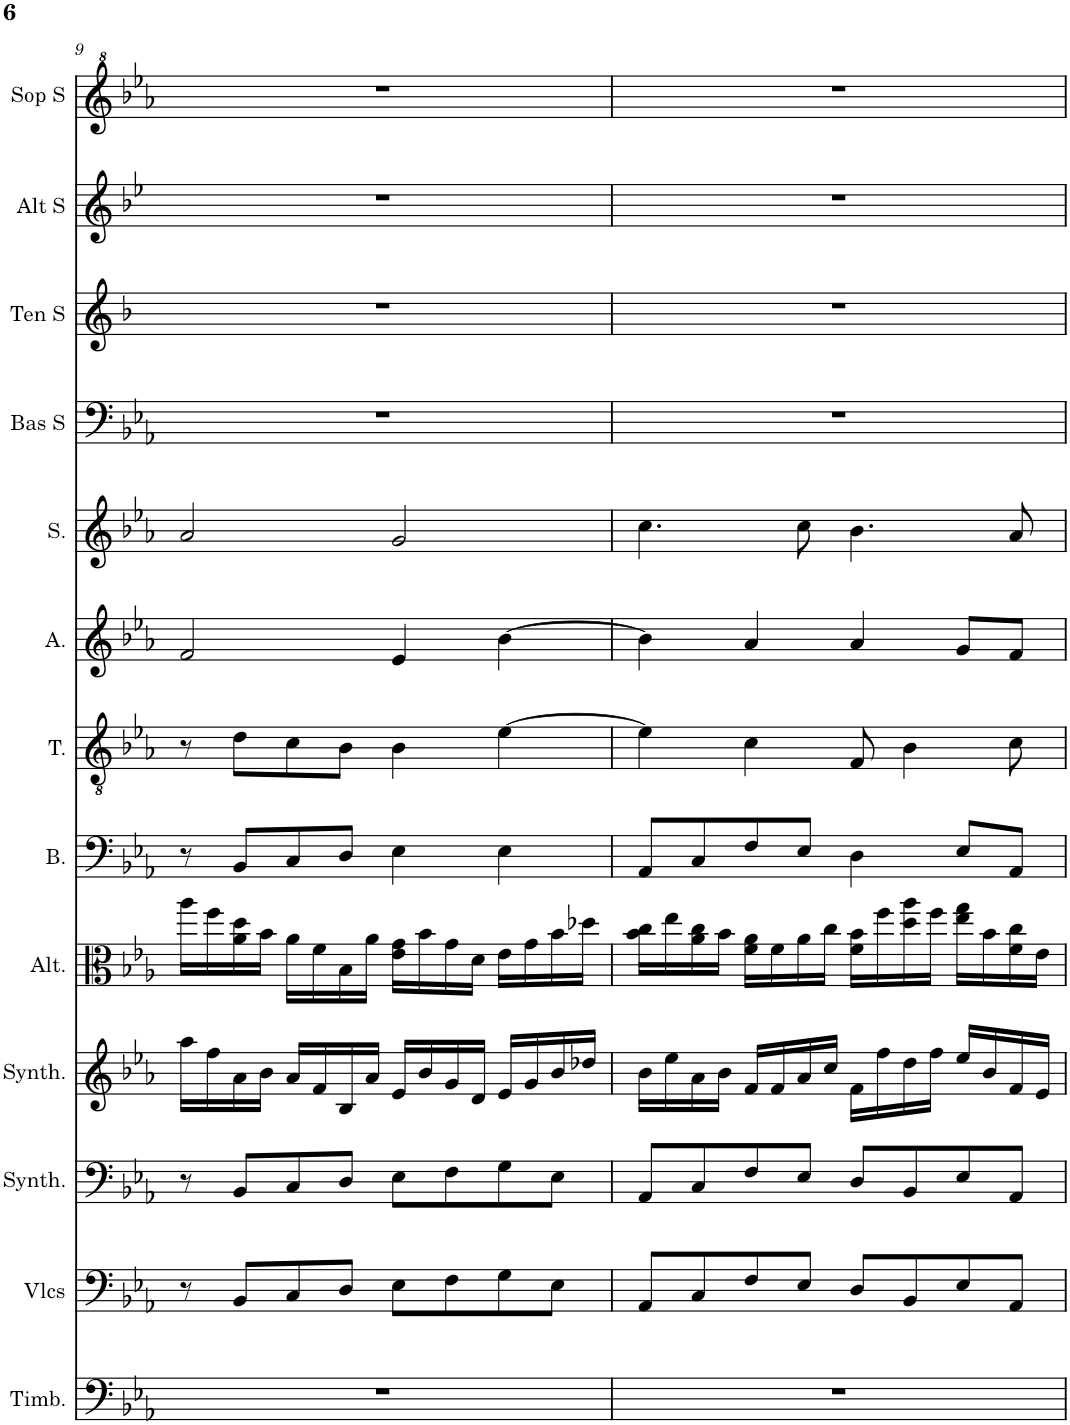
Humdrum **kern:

**kern	**kern	**kern	**kern	**kern	**kern	**kern	**kern	**kern	**kern	**kern	**kern	**kern
*part13	*part12	*part11	*part10	*part9	*part8	*part7	*part6	*part5	*part4	*part3	*part2	*part1
*staff13	*staff12	*staff11	*staff10	*staff9	*staff8	*staff7	*staff6	*staff5	*staff4	*staff3	*staff2	*staff1
*I"Timbales, Staff-1	*I"Violoncelles, D'Bass/Strings, etc	*I"Synthétiseur d'instruments à cordes, Synth strings, etc	*I"Synthétiseur d'instruments à cordes, Synth strings 2	*I"Altos, 1st violins	*I"Basse	*I"Ténor	*I"Alto	*I"Soprano	*I"Basse Solo	*I"Tenor Solo	*I"Alto Solo	*I"Soprano Solo
*I'Timb.	*I'Vlcs	*I'Synth.	*I'Synth.	*I'Alt.	*I'B.	*I'T.	*I'A.	*I'S.	*I'Bas S	*I'Ten S	*I'Alt S	*I'Sop S
!!LO:PB:g=z
*clefF4	*clefF4	*clefF4	*clefG2	*clefC3	*clefF4	*clefGv2	*clefG2	*clefG2	*clefF4	*clefG2	*clefG2	*clefG^2
*	*	*	*	*	*	*	*	*	*	*Trd8c14	*Trd4c7	*
*k[b-e-a-]	*k[b-e-a-]	*k[b-e-a-]	*k[b-e-a-]	*k[b-e-a-]	*k[b-e-a-]	*k[b-e-a-]	*k[b-e-a-]	*k[b-e-a-]	*k[b-e-a-]	*k[b-]	*k[b-e-]	*k[b-e-a-]
*M4/4	*M4/4	*M4/4	*M4/4	*M4/4	*M4/4	*M4/4	*M4/4	*M4/4	*M4/4	*M4/4	*M4/4	*M4/4
=9	=9	=9	=9	=9	=9	=9	=9	=9	=9	=9	=9	=9
1r	8r	8r	16aa-\LL	16aa-\LL	8r	8r	2f/	2a-/	1r	1r	1r	1r
.	.	.	16ff\	16ff\	.	.	.	.	.	.	.	.
.	8BB-/L	8BB-/L	16a-\	16a-\ 16dd\	8BB-/L	8d\L	.	.	.	.	.	.
.	.	.	16b-\JJ	16b-\JJ	.	.	.	.	.	.	.	.
.	8C/	8C/	16a-/LL	16a-\LL	8C/	8c\	.	.	.	.	.	.
.	.	.	16f/	16f\	.	.	.	.	.	.	.	.
.	8D/J	8D/J	16B-/	16B-\	8D/J	8B-\J	.	.	.	.	.	.
.	.	.	16a-/JJ	16a-\JJ	.	.	.	.	.	.	.	.
.	8E-\L	8E-\L	16e-/LL	16e-\ 16g\LL	4E-\	4B-\	4e-/	2g/	.	.	.	.
.	.	.	16b-/	16b-\	.	.	.	.	.	.	.	.
.	8F\	8F\	16g/	16g\	.	.	.	.	.	.	.	.
.	.	.	16d/JJ	16d\JJ	.	.	.	.	.	.	.	.
.	8G\	8G\	16e-/LL	16e-\LL	4E-\	[4e-\	[4b-\	.	.	.	.	.
.	.	.	16g/	16g\	.	.	.	.	.	.	.	.
.	8E-\J	8E-\J	16b-/	16b-\	.	.	.	.	.	.	.	.
.	.	.	16dd-X/JJ	16dd-X\JJ	.	.	.	.	.	.	.	.
=10	=10	=10	=10	=10	=10	=10	=10	=10	=10	=10	=10	=10
1r	8AA-/L	8AA-/L	16b-\LL	16b-\ 16cc\LL	8AA-/L	4e-\]	4b-\]	4.cc\	1r	1r	1r	1r
.	.	.	16ee-\	16ee-\	.	.	.	.	.	.	.	.
.	8C/	8C/	16a-\	16a-\ 16cc\	8C/	.	.	.	.	.	.	.
.	.	.	16b-\JJ	16b-\JJ	.	.	.	.	.	.	.	.
.	8F/	8F/	16f/LL	16f\ 16a-\LL	8F/	4c\	4a-/	.	.	.	.	.
.	.	.	16f/	16f\	.	.	.	.	.	.	.	.
.	8E-/J	8E-/J	16a-/	16a-\	8E-/J	.	.	8cc\	.	.	.	.
.	.	.	16cc/JJ	16cc\JJ	.	.	.	.	.	.	.	.
.	8D/L	8D/L	16f\LL	16f\ 16b-\LL	4D\	8F/	4a-/	4.b-\	.	.	.	.
.	.	.	16ff\	16ff\	.	.	.	.	.	.	.	.
.	8BB-/	8BB-/	16dd\	16dd\ 16aa-\	.	4B-\	.	.	.	.	.	.
.	.	.	16ff\JJ	16ff\JJ	.	.	.	.	.	.	.	.
.	8E-/	8E-/	16ee-/LL	16ee-\ 16gg\LL	8E-/L	.	8g/L	.	.	.	.	.
.	.	.	16b-/	16b-\	.	.	.	.	.	.	.	.
.	8AA-/J	8AA-/J	16f/	16f\ 16cc\	8AA-/J	8c\	8f/J	8a-/	.	.	.	.
.	.	.	16e-/JJ	16e-\JJ	.	.	.	.	.	.	.	.
=	=	=	=	=	=	=	=	=	=	=	=	=
*-	*-	*-	*-	*-	*-	*-	*-	*-	*-	*-	*-	*-
